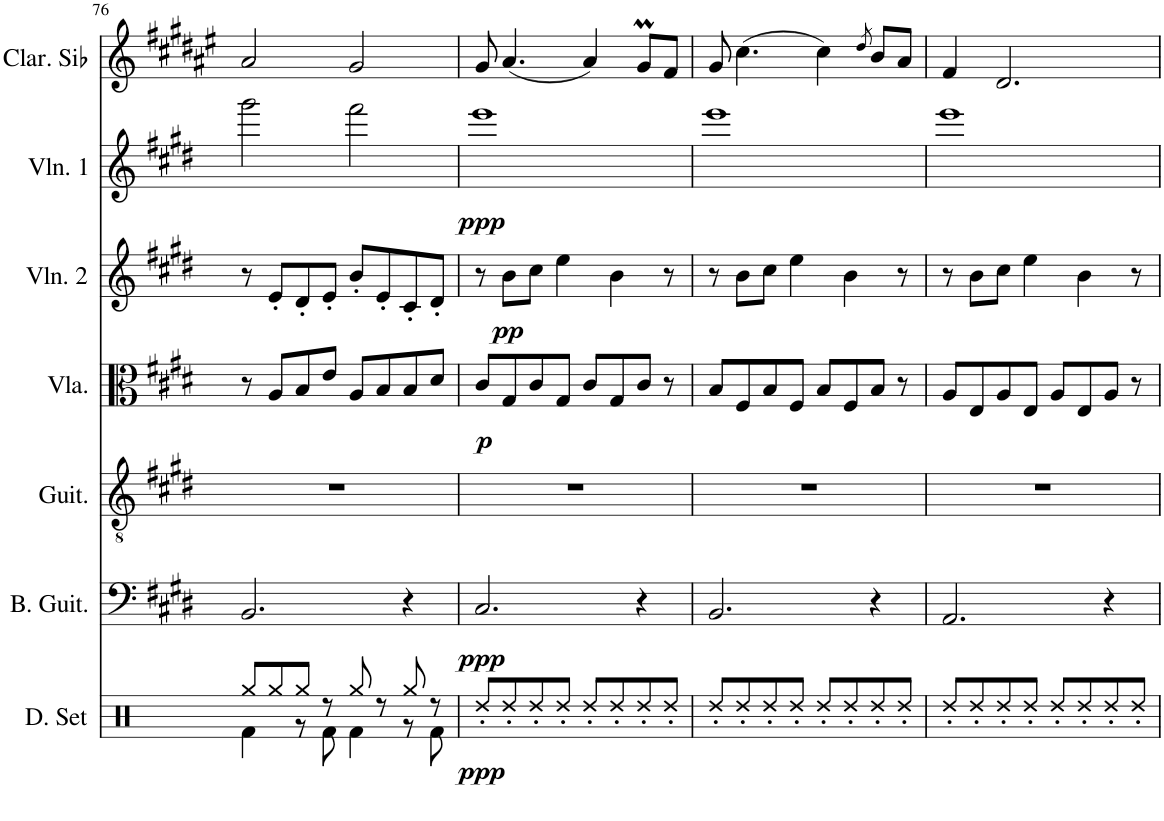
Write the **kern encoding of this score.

**kern	**dynam	**kern	**dynam	**kern	**kern	**dynam	**kern	**dynam	**kern	**dynam	**kern
*part7	*part7	*part6	*part6	*part5	*part4	*part4	*part3	*part3	*part2	*part2	*part1
*staff7	*staff7	*staff6	*staff6	*staff5	*staff4	*staff4	*staff3	*staff3	*staff2	*staff2	*staff1
*I"Drumset	*	*I"Bass Guitar	*	*I"Acoustic Guitar	*I"Viola	*	*I"Violin 2	*	*I"Violin 1	*	*I"Clarinette en Sib
*I'D. Set	*	*I'B. Guit.	*	*I'Guit.	*I'Vla.	*	*I'Vln. 2	*	*I'Vln. 1	*	*I'Clar. Sib
!!LO:PB:g=z
*clefX	*	*clefF4	*	*clefGv2	*clefC3	*	*clefG2	*	*clefG2	*	*clefG2
*	*	*Trd7c12	*	*	*	*	*	*	*	*	*Trd1c2
*k[]	*	*k[f#c#g#d#]	*	*k[f#c#g#d#]	*k[f#c#g#d#]	*	*k[f#c#g#d#]	*	*k[f#c#g#d#]	*	*k[f#c#g#d#a#e#]
*M4/4	*	*M4/4	*	*M4/4	*M4/4	*	*M4/4	*	*M4/4	*	*M4/4
=76	=76	=76	=76	=76	=76	=76	=76	=76	=76	=76	=76
*^	*	*	*	*	*	*	*	*	*	*	*
8Rgg/L	4Rf\	.	2.BB/	.	1r	8r	.	8r	.	2ggg#\	.	2a#/
8Rgg/	.	.	.	.	.	8A/L	.	8e'/L	.	.	.	.
8Rgg/J	8r	.	.	.	.	8B/	.	8d#'/	.	.	.	.
8r	8Rf\	.	.	.	.	8e/J	.	8e'/J	.	.	.	.
8Rgg/	4Rf\	.	.	.	.	8A/L	.	8b'/L	.	2fff#\	.	2g#/
8r	.	.	.	.	.	8B/	.	8e'/	.	.	.	.
8Rgg/	8r	.	4r	.	.	8B/	.	8c#'/	.	.	.	.
8r	8Rf\	.	.	.	.	8d#/J	.	8d#'/J	.	.	.	.
=77	=77	=77	=77	=77	=77	=77	=77	=77	=77	=77	=77	=77
!	!	!LO:DY:b	!	!LO:DY:b	!	!	!LO:DY:b	!	!	!	!LO:DY:b	!
*v	*v	*	*	*	*	*	*	*	*	*	*	*
8Rdd'/L	ppp	2.C#/	ppp	1r	8c#/L	p	8r	.	1eee	ppp	8g#/
!	!	!	!	!	!	!	!	!LO:DY:b	!	!	!
8Rdd'/	.	.	.	.	8G#/	.	8b\L	pp	.	.	(4.a#/
8Rdd'/	.	.	.	.	8c#/	.	8cc#\J	.	.	.	.
8Rdd'/J	.	.	.	.	8G#/J	.	4ee\	.	.	.	.
8Rdd'/L	.	.	.	.	8c#/L	.	.	.	.	.	4a#/)
8Rdd'/	.	.	.	.	8G#/	.	4b\	.	.	.	.
8Rdd'/	.	4r	.	.	8c#/J	.	.	.	.	.	8g#M/L
8Rdd'/J	.	.	.	.	8r	.	8r	.	.	.	8f#/J
=78	=78	=78	=78	=78	=78	=78	=78	=78	=78	=78	=78
8Rdd'/L	.	2.BB/	.	1r	8B/L	.	8r	.	1eee	.	8g#/
8Rdd'/	.	.	.	.	8F#/	.	8b\L	.	.	.	(4.cc#\
8Rdd'/	.	.	.	.	8B/	.	8cc#\J	.	.	.	.
8Rdd'/J	.	.	.	.	8F#/J	.	4ee\	.	.	.	.
8Rdd'/L	.	.	.	.	8B/L	.	.	.	.	.	4cc#\)
8Rdd'/	.	.	.	.	8F#/	.	4b\	.	.	.	.
.	.	.	.	.	.	.	.	.	.	.	8qdd#/
8Rdd'/	.	4r	.	.	8B/J	.	.	.	.	.	8b/L
8Rdd'/J	.	.	.	.	8r	.	8r	.	.	.	8a#/J
=79	=79	=79	=79	=79	=79	=79	=79	=79	=79	=79	=79
8Rdd'/L	.	2.AA/	.	1r	8A/L	.	8r	.	1eee	.	4f#/
8Rdd'/	.	.	.	.	8E/	.	8b\L	.	.	.	.
8Rdd'/	.	.	.	.	8A/	.	8cc#\J	.	.	.	2.d#/
8Rdd'/J	.	.	.	.	8E/J	.	4ee\	.	.	.	.
8Rdd'/L	.	.	.	.	8A/L	.	.	.	.	.	.
8Rdd'/	.	.	.	.	8E/	.	4b\	.	.	.	.
8Rdd'/	.	4r	.	.	8A/J	.	.	.	.	.	.
8Rdd'/J	.	.	.	.	8r	.	8r	.	.	.	.
=	=	=	=	=	=	=	=	=	=	=	=
*-	*-	*-	*-	*-	*-	*-	*-	*-	*-	*-	*-
